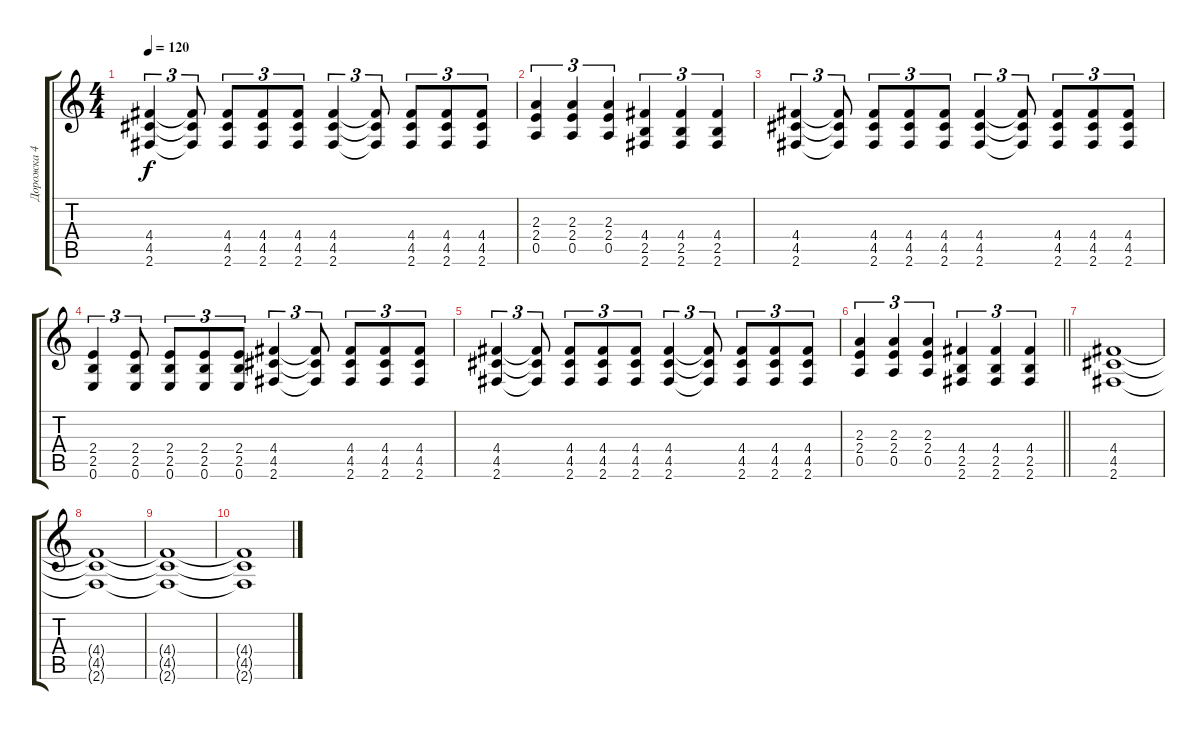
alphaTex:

\track ("Дорожка 4" "Дорожка 4") {instrument distortionguitar}
\staff {score tabs}
\tuning (E4 B3 G3 D3 A2 E2) {hide}
\ts (4 4)
\tempo 120
\clef g2
\ks c
(4.4 4.5 2.6).4{tu (3 2) dy f} (4.4{t} 4.5{t} 2.6{t}).8{tu (3 2)} (4.4 4.5 2.6).8{tu (3 2)} (4.4 4.5 2.6).8{tu (3 2)} (4.4 4.5 2.6).8{tu (3 2)} (4.4 4.5 2.6).4{tu (3 2)} (4.4{t} 4.5{t} 2.6{t}).8{tu (3 2)} (4.4 4.5 2.6).8{tu (3 2)} (4.4 4.5 2.6).8{tu (3 2)} (4.4 4.5 2.6).8{tu (3 2)} |
(2.3 2.4 0.5).4{tu (3 2)} (2.3 2.4 0.5).4{tu (3 2)} (2.3 2.4 0.5).4{tu (3 2)} (4.4 2.5 2.6).4{tu (3 2)} (4.4 2.5 2.6).4{tu (3 2)} (4.4 2.5 2.6).4{tu (3 2)} |
(4.4 4.5 2.6).4{tu (3 2)} (4.4{t} 4.5{t} 2.6{t}).8{tu (3 2)} (4.4 4.5 2.6).8{tu (3 2)} (4.4 4.5 2.6).8{tu (3 2)} (4.4 4.5 2.6).8{tu (3 2)} (4.4 4.5 2.6).4{tu (3 2)} (4.4{t} 4.5{t} 2.6{t}).8{tu (3 2)} (4.4 4.5 2.6).8{tu (3 2)} (4.4 4.5 2.6).8{tu (3 2)} (4.4 4.5 2.6).8{tu (3 2)} |
(2.4 2.5 0.6).4{tu (3 2)} (2.4 2.5 0.6).8{tu (3 2)} (2.4 2.5 0.6).8{tu (3 2)} (2.4 2.5 0.6).8{tu (3 2)} (2.4 2.5 0.6).8{tu (3 2)} (4.4 4.5 2.6).4{tu (3 2)} (4.4{t} 4.5{t} 2.6{t}).8{tu (3 2)} (4.4 4.5 2.6).8{tu (3 2)} (4.4 4.5 2.6).8{tu (3 2)} (4.4 4.5 2.6).8{tu (3 2)} |
(4.4 4.5 2.6).4{tu (3 2)} (4.4{t} 4.5{t} 2.6{t}).8{tu (3 2)} (4.4 4.5 2.6).8{tu (3 2)} (4.4 4.5 2.6).8{tu (3 2)} (4.4 4.5 2.6).8{tu (3 2)} (4.4 4.5 2.6).4{tu (3 2)} (4.4{t} 4.5{t} 2.6{t}).8{tu (3 2)} (4.4 4.5 2.6).8{tu (3 2)} (4.4 4.5 2.6).8{tu (3 2)} (4.4 4.5 2.6).8{tu (3 2)} |
\barLineRight lightlight
(2.3 2.4 0.5).4{tu (3 2)} (2.3 2.4 0.5).4{tu (3 2)} (2.3 2.4 0.5).4{tu (3 2)} (4.4 2.5 2.6).4{tu (3 2)} (4.4 2.5 2.6).4{tu (3 2)} (4.4 2.5 2.6).4{tu (3 2)} |
(4.4 4.5 2.6).1{volume 0} |
(4.4{t} 4.5{t} 2.6{t}).1 |
(4.4{t} 4.5{t} 2.6{t}).1 |
(4.4{t} 4.5{t} 2.6{t}).1
